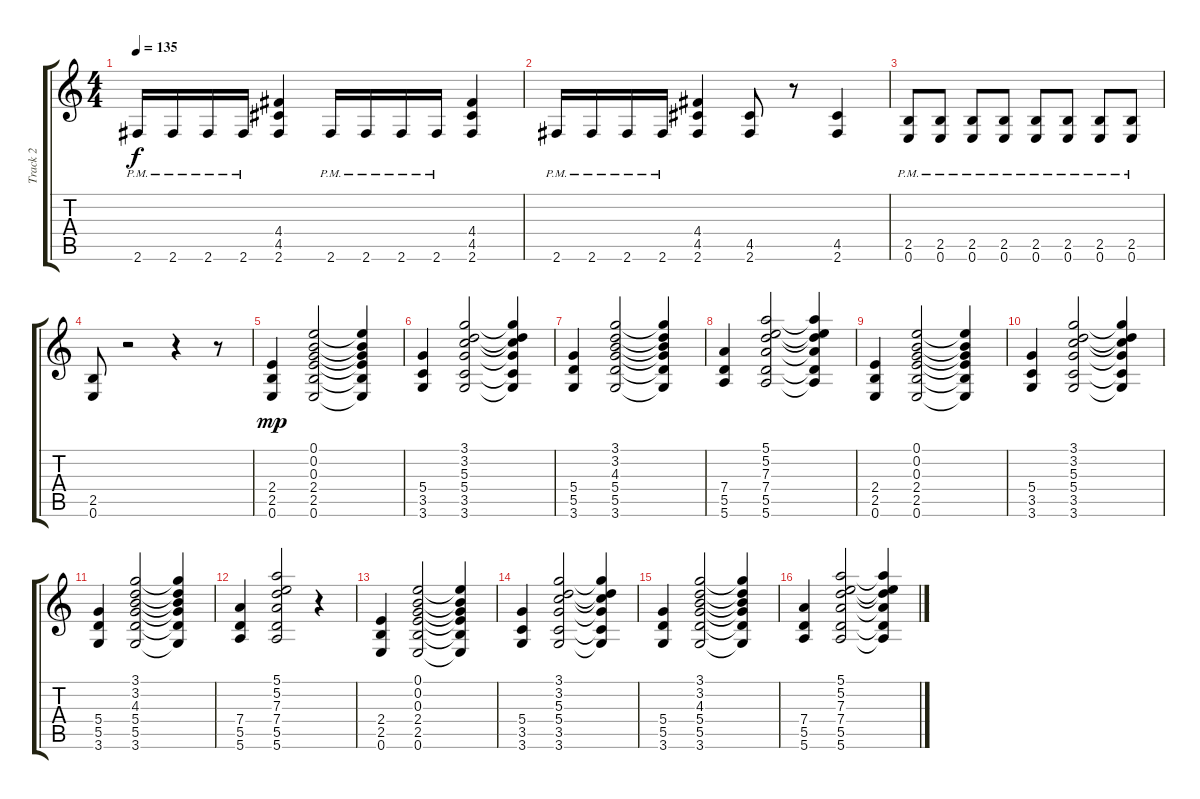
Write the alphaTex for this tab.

\track ("Track 2" "Track 2") {instrument distortionguitar}
\staff {score tabs}
\tuning (E4 B3 G3 D3 A2 E2) {hide}
\ts (4 4)
\tempo 135
\clef g2
\ks c
2.6{pm}.16{dy f} 2.6{pm}.16 2.6{pm}.16 2.6{pm}.16 (4.4 4.5 2.6).4 2.6{pm}.16 2.6{pm}.16 2.6{pm}.16 2.6{pm}.16 (4.4 4.5 2.6).4 |
2.6{pm}.16 2.6{pm}.16 2.6{pm}.16 2.6{pm}.16 (4.4 4.5 2.6).4 (4.5 2.6).8 r.8 (4.5 2.6).4 |
(2.5{pm} 0.6{pm}).8 (2.5{pm} 0.6{pm}).8 (2.5{pm} 0.6{pm}).8 (2.5{pm} 0.6{pm}).8 (2.5{pm} 0.6{pm}).8 (2.5{pm} 0.6{pm}).8 (2.5{pm} 0.6{pm}).8 (2.5{pm} 0.6{pm}).8 |
(2.5 0.6).8 r.2 r.4 r.8 |
(2.4 2.5 0.6).4{dy mp} (0.1 0.2 0.3 2.4 2.5 0.6).2 (0.1{t} 0.2{t} 0.3{t} 2.4{t} 2.5{t} 0.6{t}).4 |
(5.4 3.5 3.6).4 (3.1 3.2 5.3 5.4 3.5 3.6).2 (3.1{t} 3.2{t} 5.3{t} 5.4{t} 3.5{t} 3.6{t}).4 |
(5.4 5.5 3.6).4 (3.1 3.2 4.3 5.4 5.5 3.6).2 (3.1{t} 3.2{t} 4.3{t} 5.4{t} 5.5{t} 3.6{t}).4 |
(7.4 5.5 5.6).4 (5.1 5.2 7.3 7.4 5.5 5.6).2 (5.1{t} 5.2{t} 7.3{t} 7.4{t} 5.5{t} 5.6{t}).4 |
(2.4 2.5 0.6).4 (0.1 0.2 0.3 2.4 2.5 0.6).2 (0.1{t} 0.2{t} 0.3{t} 2.4{t} 2.5{t} 0.6{t}).4 |
(5.4 3.5 3.6).4 (3.1 3.2 5.3 5.4 3.5 3.6).2 (3.1{t} 3.2{t} 5.3{t} 5.4{t} 3.5{t} 3.6{t}).4 |
(5.4 5.5 3.6).4 (3.1 3.2 4.3 5.4 5.5 3.6).2 (3.1{t} 3.2{t} 4.3{t} 5.4{t} 5.5{t} 3.6{t}).4 |
(7.4 5.5 5.6).4 (5.1 5.2 7.3 7.4 5.5 5.6).2 r.4 |
(2.4 2.5 0.6).4 (0.1 0.2 0.3 2.4 2.5 0.6).2 (0.1{t} 0.2{t} 0.3{t} 2.4{t} 2.5{t} 0.6{t}).4 |
(5.4 3.5 3.6).4 (3.1 3.2 5.3 5.4 3.5 3.6).2 (3.1{t} 3.2{t} 5.3{t} 5.4{t} 3.5{t} 3.6{t}).4 |
(5.4 5.5 3.6).4 (3.1 3.2 4.3 5.4 5.5 3.6).2 (3.1{t} 3.2{t} 4.3{t} 5.4{t} 5.5{t} 3.6{t}).4 |
(7.4 5.5 5.6).4 (5.1 5.2 7.3 7.4 5.5 5.6).2 (5.1{t} 5.2{t} 7.3{t} 7.4{t} 5.5{t} 5.6{t}).4
